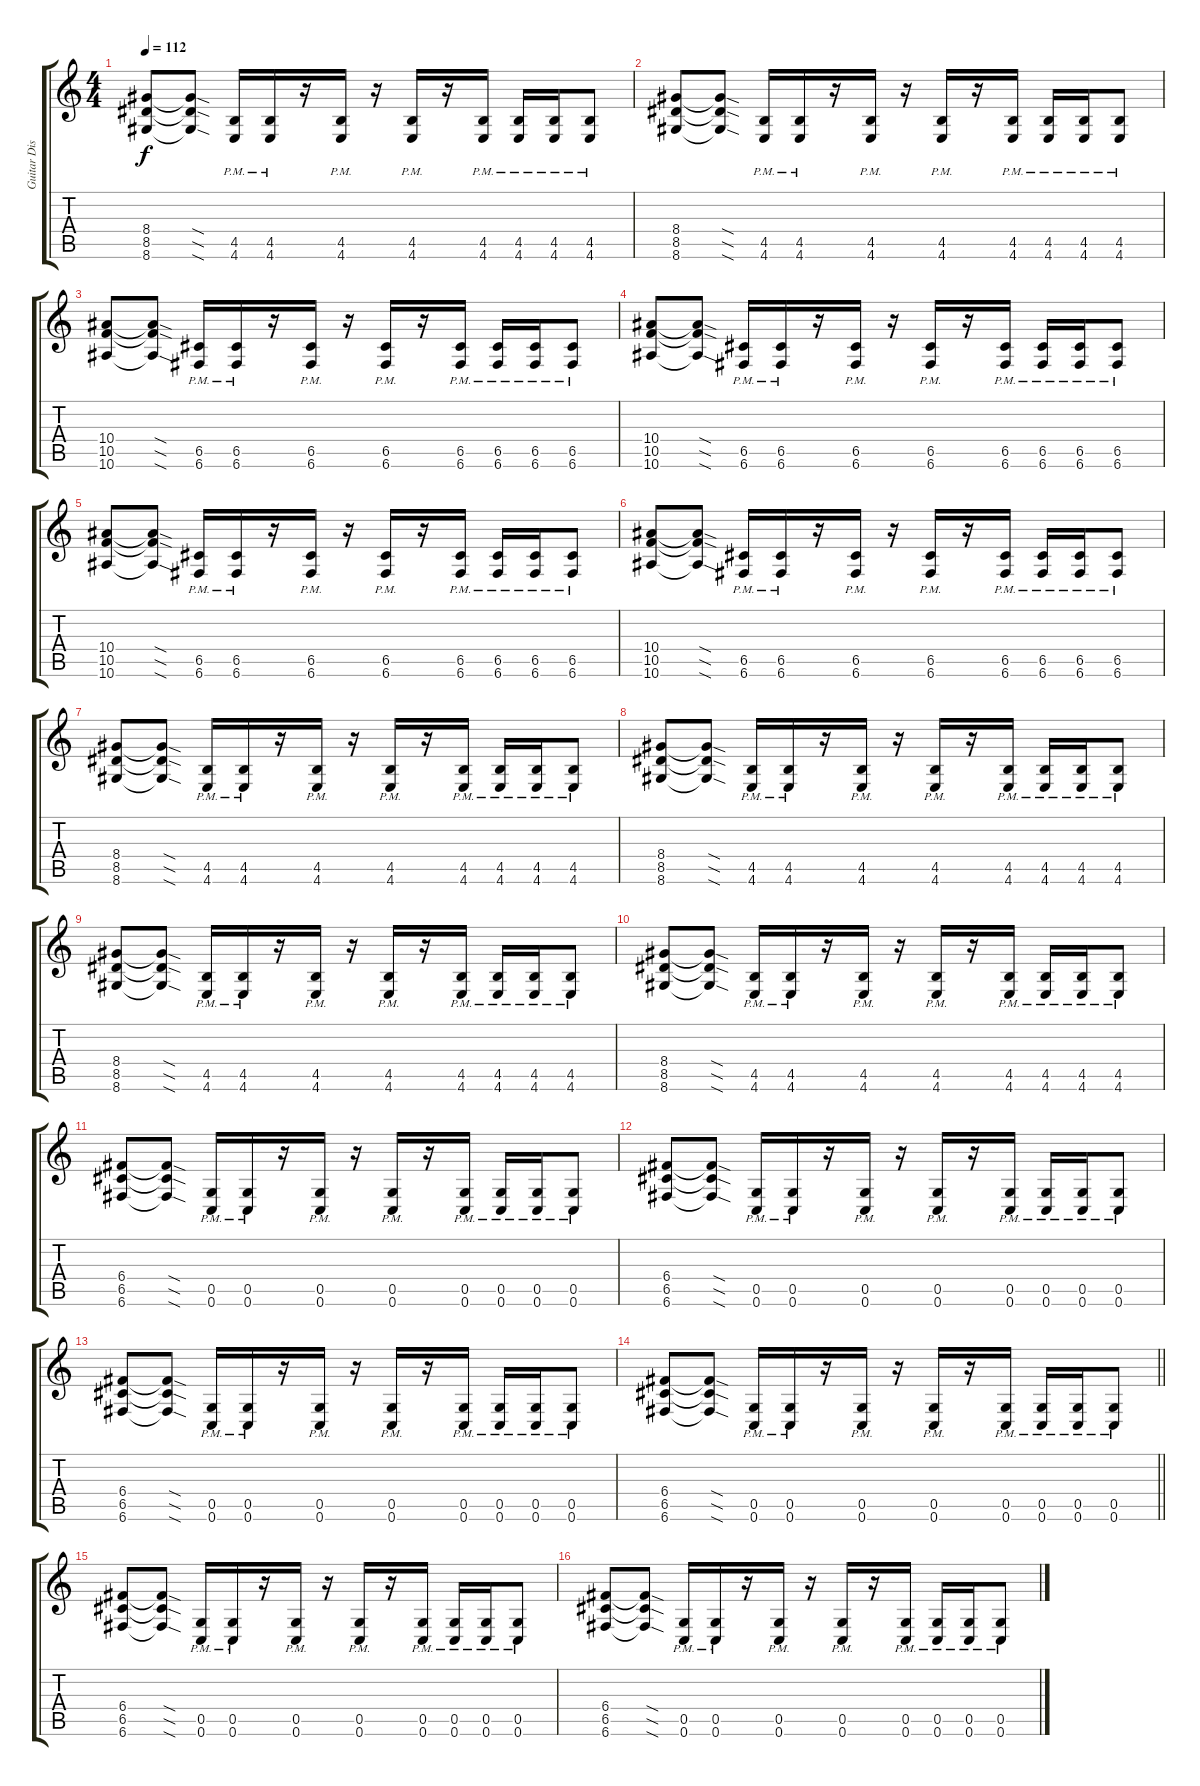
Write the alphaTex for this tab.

\track ("Guitar Dist #2" "Guitar Dis") {instrument distortionguitar}
\staff {score tabs}
\tuning (E4 C4 G3 C3 G2 C2) {hide}
\ts (4 4)
\tempo 112
\clef g2
\ks c
(8.4 8.5 8.6).8{dy f} (8.4{sod t} 8.5{sod t} 8.6{sod t}).8 (4.5{pm} 4.6{pm}).16 (4.5{pm} 4.6{pm}).16 r.16 (4.5{pm} 4.6{pm}).16 r.16 (4.5{pm} 4.6{pm}).16 r.16 (4.5{pm} 4.6{pm}).16 (4.5{pm} 4.6{pm}).16 (4.5{pm} 4.6{pm}).16 (4.5{pm} 4.6{pm}).8 |
(8.4 8.5 8.6).8 (8.4{sod t} 8.5{sod t} 8.6{sod t}).8 (4.5{pm} 4.6{pm}).16 (4.5{pm} 4.6{pm}).16 r.16 (4.5{pm} 4.6{pm}).16 r.16 (4.5{pm} 4.6{pm}).16 r.16 (4.5{pm} 4.6{pm}).16 (4.5{pm} 4.6{pm}).16 (4.5{pm} 4.6{pm}).16 (4.5{pm} 4.6{pm}).8 |
(10.4 10.5 10.6).8 (10.4{sod t} 10.5{sod t} 10.6{sod t}).8 (6.5{pm} 6.6{pm}).16 (6.5{pm} 6.6{pm}).16 r.16 (6.5{pm} 6.6{pm}).16 r.16 (6.5{pm} 6.6{pm}).16 r.16 (6.5{pm} 6.6{pm}).16 (6.5{pm} 6.6{pm}).16 (6.5{pm} 6.6{pm}).16 (6.5{pm} 6.6{pm}).8 |
(10.4 10.5 10.6).8 (10.4{sod t} 10.5{sod t} 10.6{sod t}).8 (6.5{pm} 6.6{pm}).16 (6.5{pm} 6.6{pm}).16 r.16 (6.5{pm} 6.6{pm}).16 r.16 (6.5{pm} 6.6{pm}).16 r.16 (6.5{pm} 6.6{pm}).16 (6.5{pm} 6.6{pm}).16 (6.5{pm} 6.6{pm}).16 (6.5{pm} 6.6{pm}).8 |
(10.4 10.5 10.6).8 (10.4{sod t} 10.5{sod t} 10.6{sod t}).8 (6.5{pm} 6.6{pm}).16 (6.5{pm} 6.6{pm}).16 r.16 (6.5{pm} 6.6{pm}).16 r.16 (6.5{pm} 6.6{pm}).16 r.16 (6.5{pm} 6.6{pm}).16 (6.5{pm} 6.6{pm}).16 (6.5{pm} 6.6{pm}).16 (6.5{pm} 6.6{pm}).8 |
(10.4 10.5 10.6).8 (10.4{sod t} 10.5{sod t} 10.6{sod t}).8 (6.5{pm} 6.6{pm}).16 (6.5{pm} 6.6{pm}).16 r.16 (6.5{pm} 6.6{pm}).16 r.16 (6.5{pm} 6.6{pm}).16 r.16 (6.5{pm} 6.6{pm}).16 (6.5{pm} 6.6{pm}).16 (6.5{pm} 6.6{pm}).16 (6.5{pm} 6.6{pm}).8 |
(8.4 8.5 8.6).8 (8.4{sod t} 8.5{sod t} 8.6{sod t}).8 (4.5{pm} 4.6{pm}).16 (4.5{pm} 4.6{pm}).16 r.16 (4.5{pm} 4.6{pm}).16 r.16 (4.5{pm} 4.6{pm}).16 r.16 (4.5{pm} 4.6{pm}).16 (4.5{pm} 4.6{pm}).16 (4.5{pm} 4.6{pm}).16 (4.5{pm} 4.6{pm}).8 |
(8.4 8.5 8.6).8 (8.4{sod t} 8.5{sod t} 8.6{sod t}).8 (4.5{pm} 4.6{pm}).16 (4.5{pm} 4.6{pm}).16 r.16 (4.5{pm} 4.6{pm}).16 r.16 (4.5{pm} 4.6{pm}).16 r.16 (4.5{pm} 4.6{pm}).16 (4.5{pm} 4.6{pm}).16 (4.5{pm} 4.6{pm}).16 (4.5{pm} 4.6{pm}).8 |
(8.4 8.5 8.6).8 (8.4{sod t} 8.5{sod t} 8.6{sod t}).8 (4.5{pm} 4.6{pm}).16 (4.5{pm} 4.6{pm}).16 r.16 (4.5{pm} 4.6{pm}).16 r.16 (4.5{pm} 4.6{pm}).16 r.16 (4.5{pm} 4.6{pm}).16 (4.5{pm} 4.6{pm}).16 (4.5{pm} 4.6{pm}).16 (4.5{pm} 4.6{pm}).8 |
(8.4 8.5 8.6).8 (8.4{sod t} 8.5{sod t} 8.6{sod t}).8 (4.5{pm} 4.6{pm}).16 (4.5{pm} 4.6{pm}).16 r.16 (4.5{pm} 4.6{pm}).16 r.16 (4.5{pm} 4.6{pm}).16 r.16 (4.5{pm} 4.6{pm}).16 (4.5{pm} 4.6{pm}).16 (4.5{pm} 4.6{pm}).16 (4.5{pm} 4.6{pm}).8 |
(6.4 6.5 6.6).8 (6.4{sod t} 6.5{sod t} 6.6{sod t}).8 (0.5{pm} 0.6{pm}).16 (0.5{pm} 0.6{pm}).16 r.16 (0.5{pm} 0.6{pm}).16 r.16 (0.5{pm} 0.6{pm}).16 r.16 (0.5{pm} 0.6{pm}).16 (0.5{pm} 0.6{pm}).16 (0.5{pm} 0.6{pm}).16 (0.5{pm} 0.6{pm}).8 |
(6.4 6.5 6.6).8 (6.4{sod t} 6.5{sod t} 6.6{sod t}).8 (0.5{pm} 0.6{pm}).16 (0.5{pm} 0.6{pm}).16 r.16 (0.5{pm} 0.6{pm}).16 r.16 (0.5{pm} 0.6{pm}).16 r.16 (0.5{pm} 0.6{pm}).16 (0.5{pm} 0.6{pm}).16 (0.5{pm} 0.6{pm}).16 (0.5{pm} 0.6{pm}).8 |
(6.4 6.5 6.6).8 (6.4{sod t} 6.5{sod t} 6.6{sod t}).8 (0.5{pm} 0.6{pm}).16 (0.5{pm} 0.6{pm}).16 r.16 (0.5{pm} 0.6{pm}).16 r.16 (0.5{pm} 0.6{pm}).16 r.16 (0.5{pm} 0.6{pm}).16 (0.5{pm} 0.6{pm}).16 (0.5{pm} 0.6{pm}).16 (0.5{pm} 0.6{pm}).8 |
\barLineRight lightlight
(6.4 6.5 6.6).8 (6.4{sod t} 6.5{sod t} 6.6{sod t}).8 (0.5{pm} 0.6{pm}).16 (0.5{pm} 0.6{pm}).16 r.16 (0.5{pm} 0.6{pm}).16 r.16 (0.5{pm} 0.6{pm}).16 r.16 (0.5{pm} 0.6{pm}).16 (0.5{pm} 0.6{pm}).16 (0.5{pm} 0.6{pm}).16 (0.5{pm} 0.6{pm}).8 |
(6.4 6.5 6.6).8 (6.4{sod t} 6.5{sod t} 6.6{sod t}).8 (0.5{pm} 0.6{pm}).16 (0.5{pm} 0.6{pm}).16 r.16 (0.5{pm} 0.6{pm}).16 r.16 (0.5{pm} 0.6{pm}).16 r.16 (0.5{pm} 0.6{pm}).16 (0.5{pm} 0.6{pm}).16 (0.5{pm} 0.6{pm}).16 (0.5{pm} 0.6{pm}).8 |
(6.4 6.5 6.6).8 (6.4{sod t} 6.5{sod t} 6.6{sod t}).8 (0.5{pm} 0.6{pm}).16 (0.5{pm} 0.6{pm}).16 r.16 (0.5{pm} 0.6{pm}).16 r.16 (0.5{pm} 0.6{pm}).16 r.16 (0.5{pm} 0.6{pm}).16 (0.5{pm} 0.6{pm}).16 (0.5{pm} 0.6{pm}).16 (0.5{pm} 0.6{pm}).8
